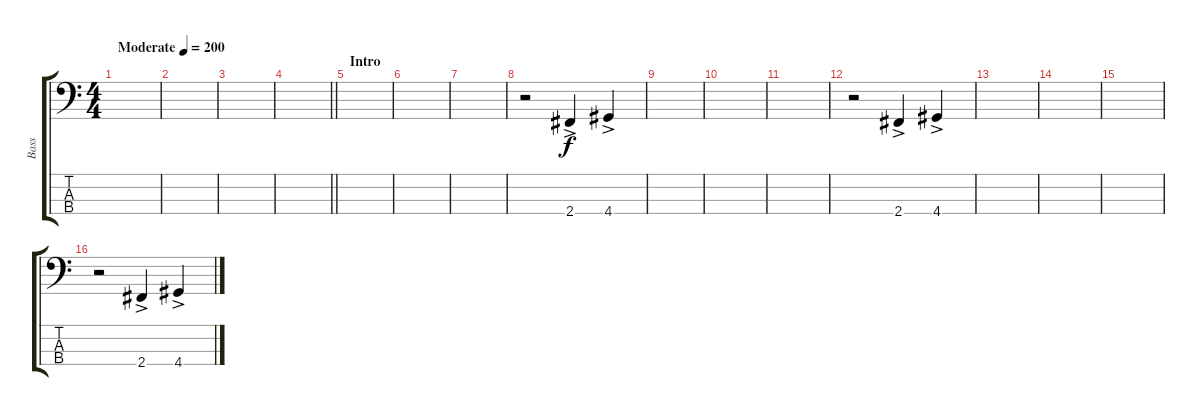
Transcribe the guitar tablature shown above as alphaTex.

\track ("Bass" "Bass") {instrument electricbassfinger}
\staff {score tabs}
\tuning (G2 D2 A1 E1) {hide}
\ts (4 4)
\tempo (200 "Moderate")
\clef f4
\ks c
|
|
|
\barLineRight lightlight
|
\section ("" "Intro")
|
|
|
r.2 2.4{ac}.4 4.4{ac}.4 |
|
|
|
r.2 2.4{ac}.4 4.4{ac}.4 |
|
|
|
r.2 2.4{ac}.4 4.4{ac}.4
